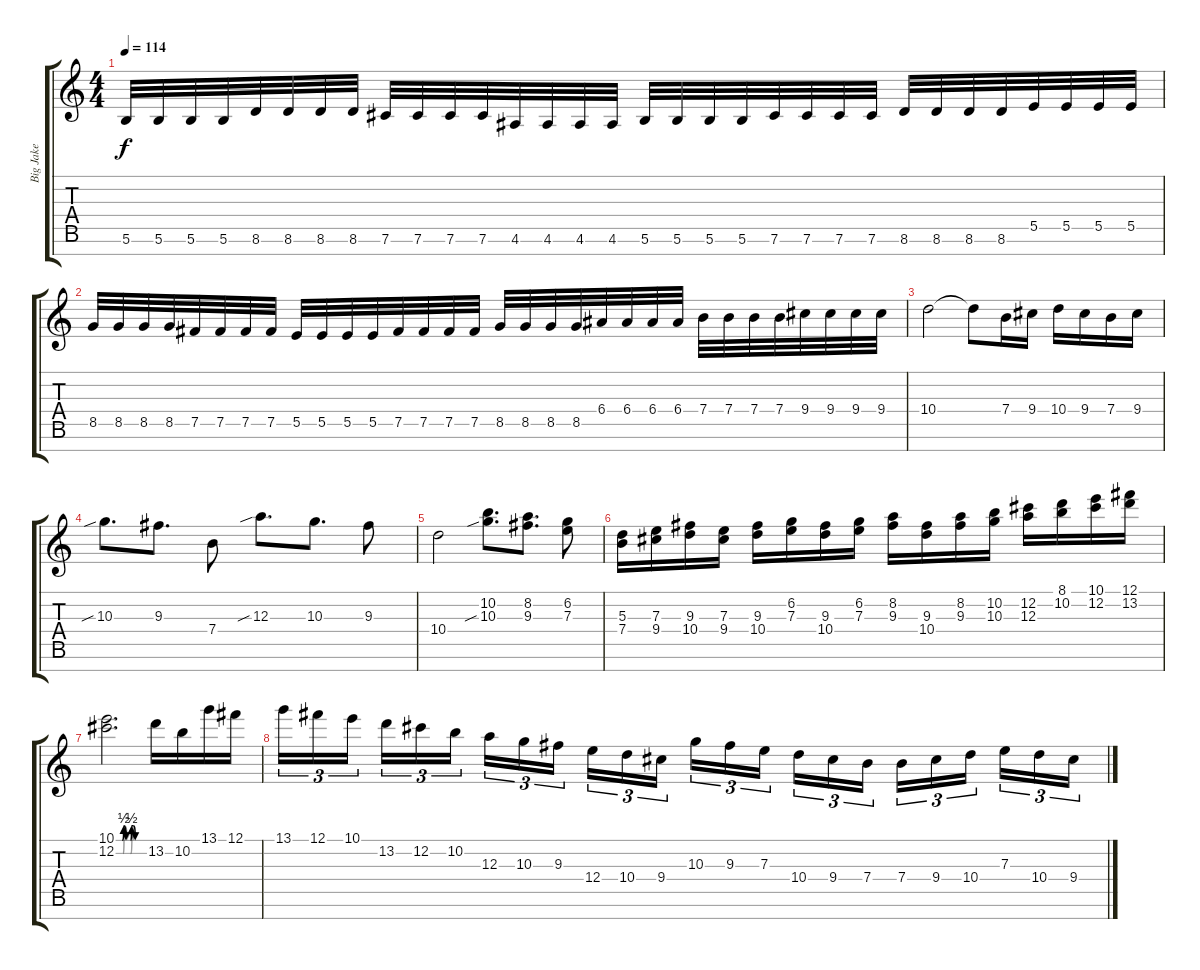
\track ("Big Jake" "Big Jake") {instrument distortionguitar}
\staff {score tabs}
\tuning (Gb4 Db4 A3 E3 B2 Gb2 B1) {hide}
\ts (4 4)
\tempo 114
\clef g2
\ks c
5.6.32{dy f} 5.6.32 5.6.32 5.6.32 8.6.32 8.6.32 8.6.32 8.6.32 7.6.32 7.6.32 7.6.32 7.6.32 4.6.32 4.6.32 4.6.32 4.6.32 5.6.32 5.6.32 5.6.32 5.6.32 7.6.32 7.6.32 7.6.32 7.6.32 8.6.32 8.6.32 8.6.32 8.6.32 5.5.32 5.5.32 5.5.32 5.5.32 |
8.5.32 8.5.32 8.5.32 8.5.32 7.5.32 7.5.32 7.5.32 7.5.32 5.5.32 5.5.32 5.5.32 5.5.32 7.5.32 7.5.32 7.5.32 7.5.32 8.5.32 8.5.32 8.5.32 8.5.32 6.4.32 6.4.32 6.4.32 6.4.32 7.4.32 7.4.32 7.4.32 7.4.32 9.4.32 9.4.32 9.4.32 9.4.32 |
10.4.2 10.4{t}.8 7.4.16 9.4.16 10.4.16 9.4.16 7.4.16 9.4.16 |
10.3{sib}.8{d} 9.3.8{d} 7.4.8 12.3{sib}.8{d} 10.3.8{d} 9.3.8 |
10.4.2 (10.2 10.3{sib}).8{d} (8.2 9.3).8{d} (6.2 7.3).8 |
(5.3 7.4).16 (7.3 9.4).16 (9.3 10.4).16 (7.3 9.4).16 (9.3 10.4).16 (6.2 7.3).16 (9.3 10.4).16 (6.2 7.3).16 (8.2 9.3).16 (9.3 10.4).16 (8.2 9.3).16 (10.2 10.3).16 (12.2 12.3).16 (8.1 10.2).16 (10.1 12.2).16 (12.1 13.2).16 |
(10.1{be (custom 0 0 10 0 13 0 16 2 21 0 31 0 33 2 37 2 41 0 45 0 60 0)} 12.2{be (custom 0 0 15 0 17 2 23 0 31 0 34 2 37 0 60 0)}).2{d} 13.2.16 10.2.16 13.1.16 12.1.16 |
13.1.16{tu (3 2)} 12.1.16{tu (3 2)} 10.1.16{tu (3 2) beam splitsecondary} 13.2.16{tu (3 2)} 12.2.16{tu (3 2)} 10.2.16{tu (3 2)} 12.3.16{tu (3 2)} 10.3.16{tu (3 2)} 9.3.16{tu (3 2) beam splitsecondary} 12.4.16{tu (3 2)} 10.4.16{tu (3 2)} 9.4.16{tu (3 2)} 10.3.16{tu (3 2)} 9.3.16{tu (3 2)} 7.3.16{tu (3 2) beam splitsecondary} 10.4.16{tu (3 2)} 9.4.16{tu (3 2)} 7.4.16{tu (3 2)} 7.4.16{tu (3 2)} 9.4.16{tu (3 2)} 10.4.16{tu (3 2) beam splitsecondary} 7.3.16{tu (3 2)} 10.4.16{tu (3 2)} 9.4.16{tu (3 2)}
